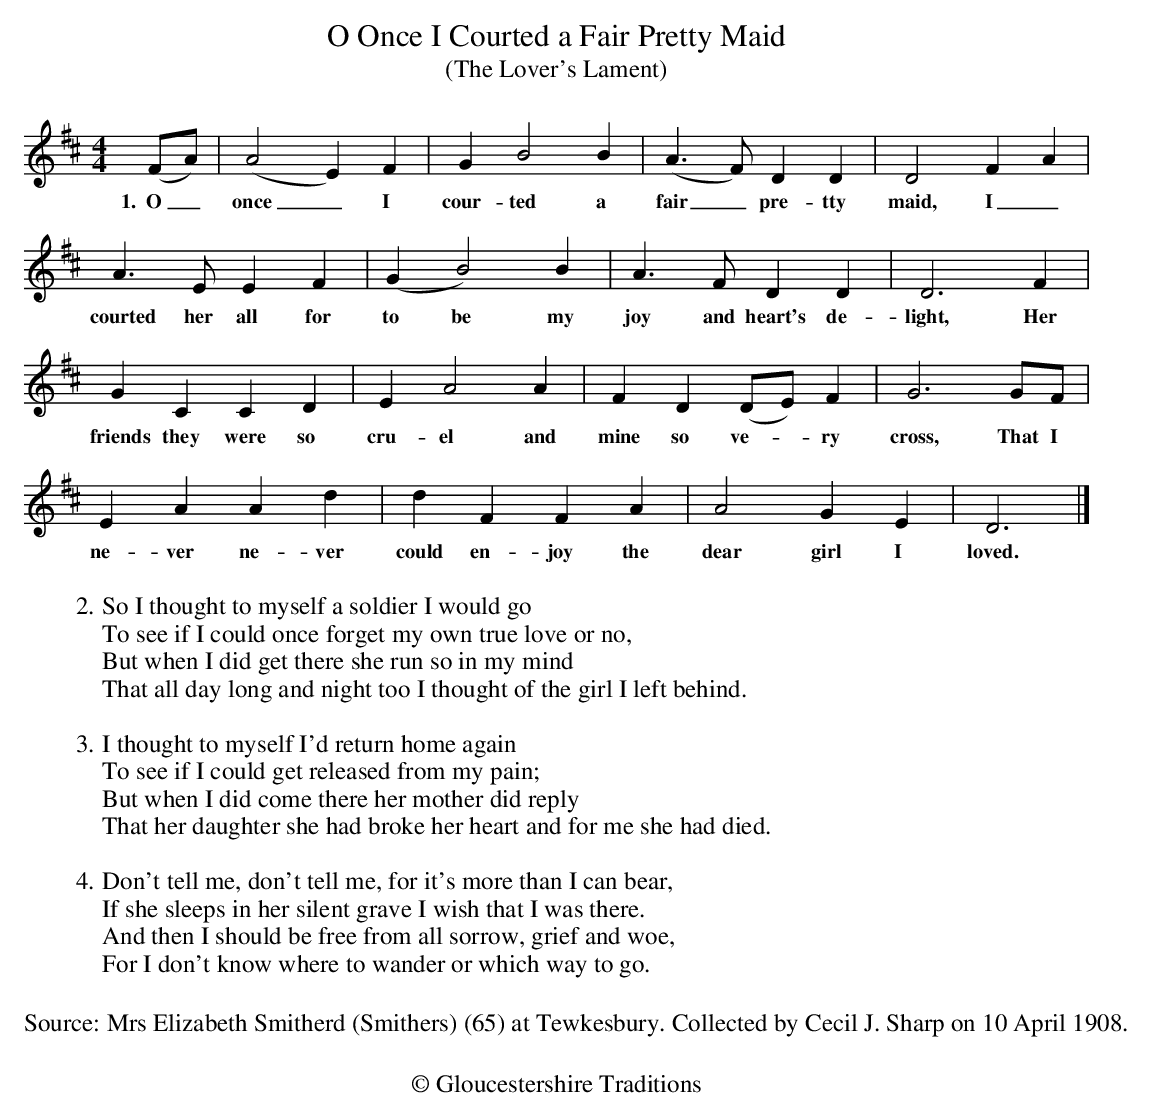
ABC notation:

X:1
T:O Once I Courted a Fair Pretty Maid
T:(The Lover's Lament)
M:4/4
L:1/8
K:Dmaj
(FA) | (A4 E2)F2 | G2 B4B2 | (A3F) D2D2 | D4 F2A2 |
w:1.~~O_ once_ I cour-ted a fair_ pre-tty maid, I_
A3E E2F2 | (G2B4) B2 | A3F D2D2 | D6F2 |
w:courted her all for to be my joy and heart's de-light, Her
G2C2 C2D2 | E2 A4A2 | F2D2 (DE)F2 | G6 GF |
w:friends they were so cru-el and mine so ve--ry cross, That I
E2A2 A2d2 | d2F2 F2 A2 | A4 G2E2 | D6 |]
w:ne-ver ne-ver could en-joy the dear girl I loved.
w:~~
W:2. So I thought to myself a soldier I would go
W:To see if I could once forget my own true love or no,
W:But when I did get there she run so in my mind
W:That all day long and night too I thought of the girl I left behind.
W:
W:3. I thought to myself I'd return home again
W:To see if I could get released from my pain;
W:But when I did come there her mother did reply
W:That her daughter she had broke her heart and for me she had died.
W:
W:4. Don't tell me, don't tell me, for it's more than I can bear,
W:If she sleeps in her silent grave I wish that I was there.
W:And then I should be free from all sorrow, grief and woe,
W:For I don't know where to wander or which way to go.
W:
